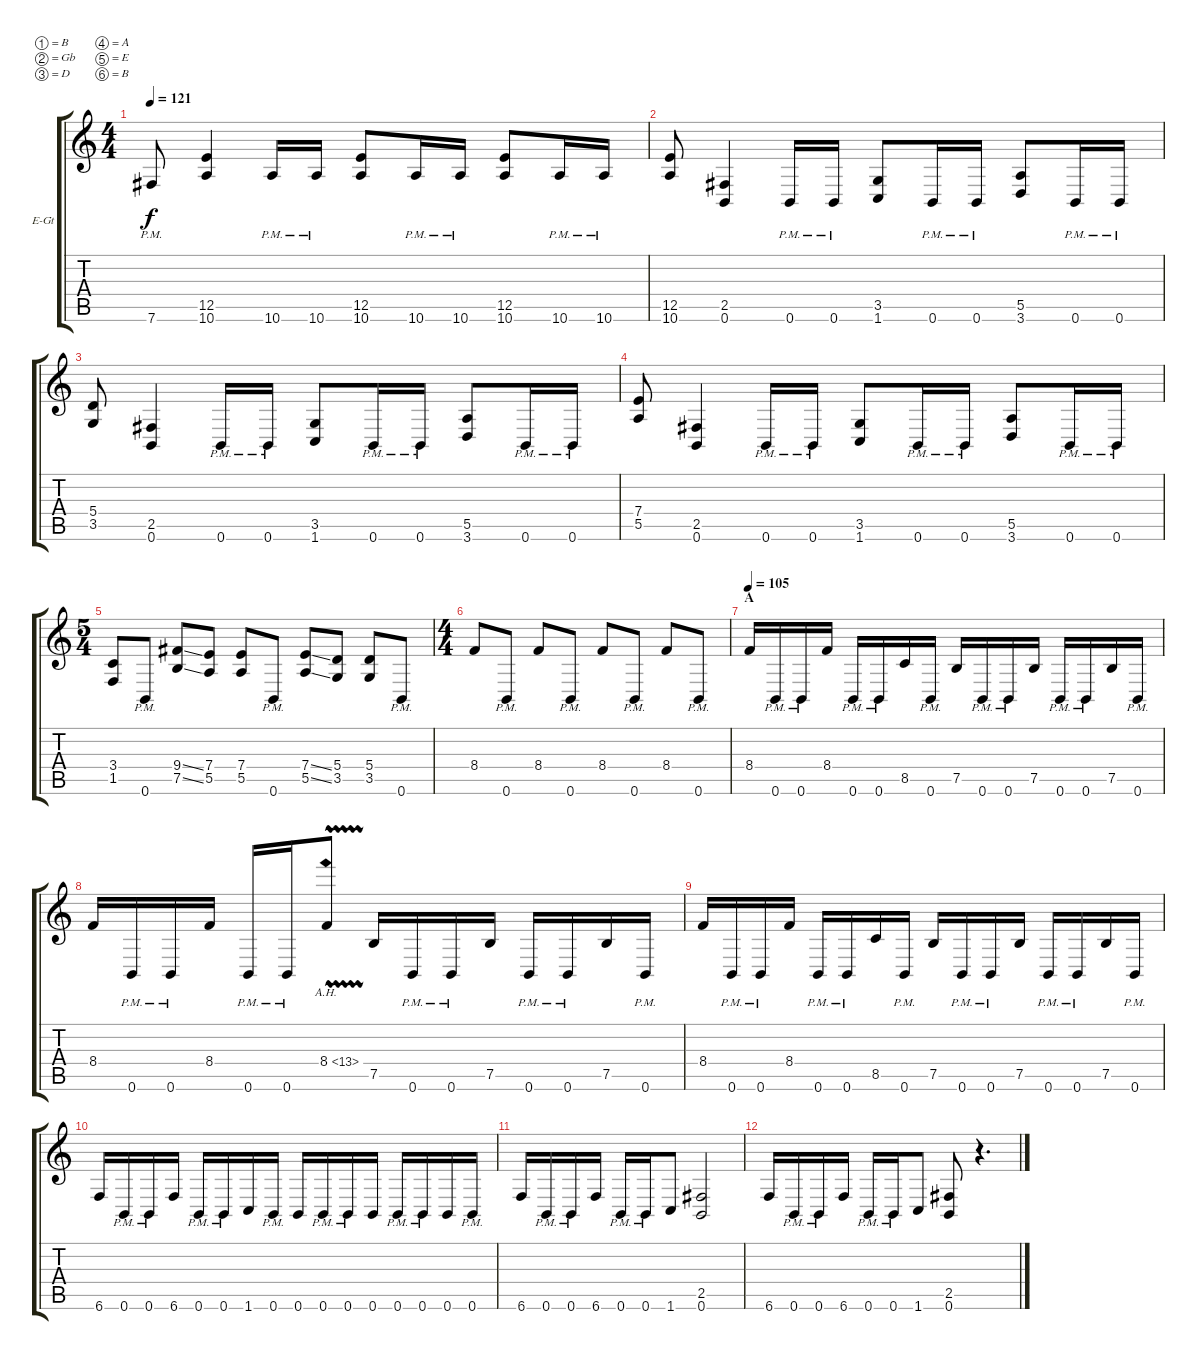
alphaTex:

\bracketExtendMode groupsimilarinstruments
\firstSystemTrackNameOrientation horizontal
\otherSystemsTrackNameOrientation horizontal
\track ("Electric Guitar 1" "E-Gt") {instrument distortionguitar}
\staff {score tabs}
\tuning (B3 Gb3 D3 A2 E2 B1)
\ts (4 4)
\tempo 121
\clef g2
\ks c
7.6{pm}.8{dy f} (12.5 10.6).4 10.6{pm}.16 10.6{pm}.16 (10.6 12.5).8 10.6{pm}.16 10.6{pm}.16 (10.6 12.5).8 10.6{pm}.16 10.6{pm}.16 |
(10.6 12.5).8 (0.6 2.5).4 0.6{pm}.16 0.6{pm}.16 (1.6 3.5).8 0.6{pm}.16 0.6{pm}.16 (3.6 5.5).8 0.6{pm}.16 0.6{pm}.16 |
(3.5 5.4).8 (0.6 2.5).4 0.6{pm}.16 0.6{pm}.16 (1.6 3.5).8 0.6{pm}.16 0.6{pm}.16 (3.6 5.5).8 0.6{pm}.16 0.6{pm}.16 |
(5.5 7.4).8 (0.6 2.5).4 0.6{pm}.16 0.6{pm}.16 (1.6 3.5).8 0.6{pm}.16 0.6{pm}.16 (3.6 5.5).8 0.6{pm}.16 0.6{pm}.16 |
\ts (5 4)
(1.5 3.4).8 0.6{pm}.8 (7.5{ss} 9.4{ss}).8 (5.5 7.4).8 (7.4 5.5).8 0.6{pm}.8 (5.5{ss} 7.4{ss}).8 (5.4 3.5).8 (5.4 3.5).8 0.6{pm}.8 |
\ts (4 4)
8.4.8 0.6{pm}.8 8.4.8 0.6{pm}.8 8.4.8 0.6{pm}.8 8.4.8 0.6{pm}.8 |
\section ("" "A")
\tempo 105
8.4.16 0.6{pm}.16 0.6{pm}.16 8.4.16 0.6{pm}.16 0.6{pm}.16 8.5.16 0.6{pm}.16 7.5.16 0.6{pm}.16 0.6{pm}.16 7.5.16 0.6{pm}.16 0.6{pm}.16 7.5.16 0.6{pm}.16 |
8.4.16 0.6{pm}.16 0.6{pm}.16 8.4.16 0.6{pm}.16 0.6{pm}.16 8.4{ah 5 vw}.8 7.5.16 0.6{pm}.16 0.6{pm}.16 7.5.16 0.6{pm}.16 0.6{pm}.16 7.5.16 0.6{pm}.16 |
8.4.16 0.6{pm}.16 0.6{pm}.16 8.4.16 0.6{pm}.16 0.6{pm}.16 8.5.16 0.6{pm}.16 7.5.16 0.6{pm}.16 0.6{pm}.16 7.5.16 0.6{pm}.16 0.6{pm}.16 7.5.16 0.6{pm}.16 |
6.6.16 0.6{pm}.16 0.6{pm}.16 6.6.16 0.6{pm}.16 0.6{pm}.16 1.6.16 0.6{pm}.16 0.6.16 0.6{pm}.16 0.6{pm}.16 0.6.16 0.6{pm}.16 0.6{pm}.16 0.6.16 0.6{pm}.16 |
6.6.16 0.6{pm}.16 0.6{pm}.16 6.6.16 0.6{pm}.16 0.6{pm}.16 1.6.8 (0.6 2.5).2 |
6.6.16 0.6{pm}.16 0.6{pm}.16 6.6.16 0.6{pm}.16 0.6{pm}.16 1.6.8 (0.6 2.5).8 r.4{d}
